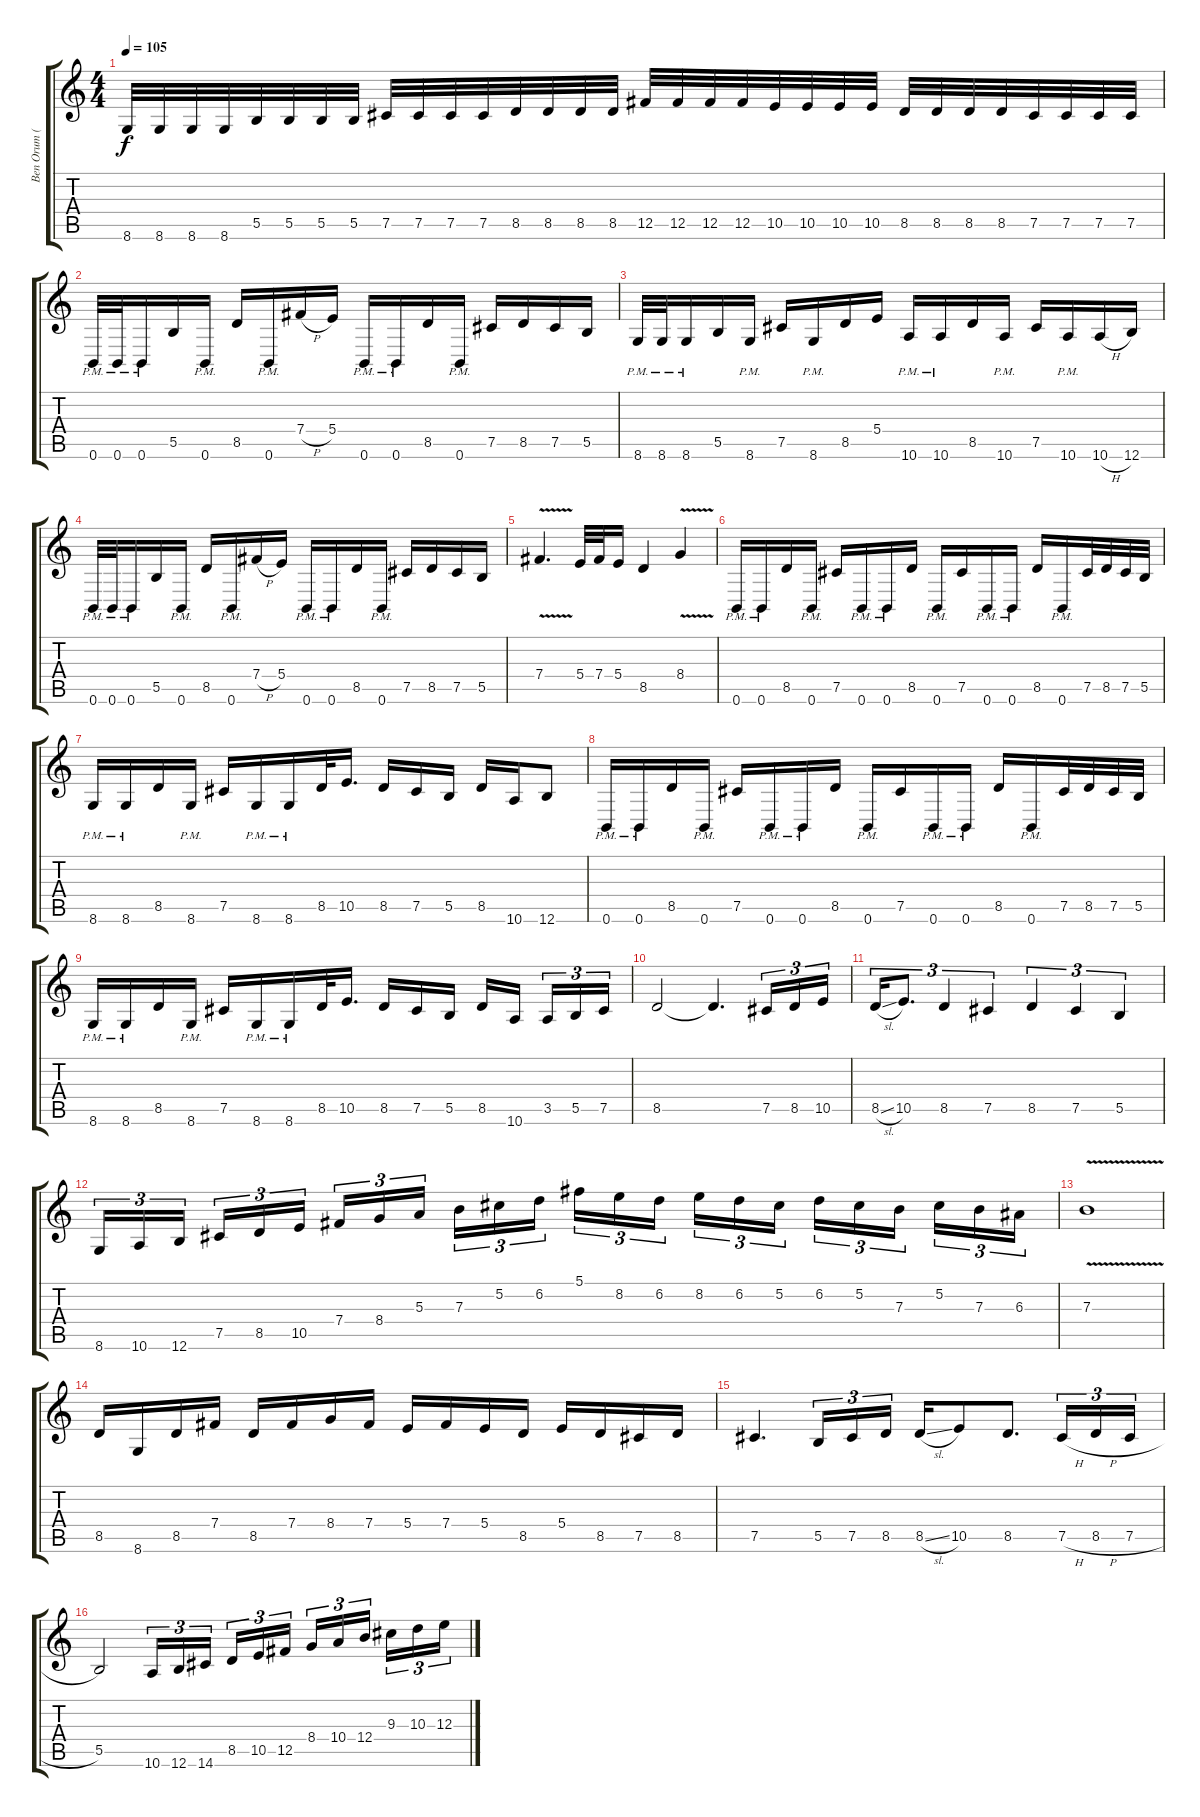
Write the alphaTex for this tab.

\track ("Ben Orum (Guitar)" "Ben Orum (") {instrument distortionguitar}
\staff {score tabs}
\tuning (Db4 Ab3 E3 B2 Gb2 B1) {hide}
\ts (4 4)
\tempo 105
\clef g2
\ks c
8.6.32{dy f} 8.6.32 8.6.32 8.6.32 5.5.32 5.5.32 5.5.32 5.5.32 7.5.32 7.5.32 7.5.32 7.5.32 8.5.32 8.5.32 8.5.32 8.5.32 12.5.32 12.5.32 12.5.32 12.5.32 10.5.32 10.5.32 10.5.32 10.5.32 8.5.32 8.5.32 8.5.32 8.5.32 7.5.32 7.5.32 7.5.32 7.5.32 |
0.6{pm}.32 0.6{pm}.32 0.6{pm}.16 5.5.16 0.6{pm}.16 8.5.16 0.6{pm}.16 7.4{h}.16 5.4.16 0.6{pm}.16 0.6{pm}.16 8.5.16 0.6{pm}.16 7.5.16 8.5.16 7.5.16 5.5.16 |
8.6{pm}.32 8.6{pm}.32 8.6{pm}.16 5.5.16 8.6{pm}.16 7.5.16 8.6{pm}.16 8.5.16 5.4.16 10.6{pm}.16 10.6{pm}.16 8.5.16 10.6{pm}.16 7.5.16 10.6{pm}.16 10.6{h}.16 12.6.16 |
0.6{pm}.32 0.6{pm}.32 0.6{pm}.16 5.5.16 0.6{pm}.16 8.5.16 0.6{pm}.16 7.4{h}.16 5.4.16 0.6{pm}.16 0.6{pm}.16 8.5.16 0.6{pm}.16 7.5.16 8.5.16 7.5.16 5.5.16 |
7.4{v}.4{d} 5.4.32 7.4.32 5.4.16 8.5.4 8.4{v}.4 |
0.6{pm}.16 0.6{pm}.16 8.5.16 0.6{pm}.16 7.5.16 0.6{pm}.16 0.6{pm}.16 8.5.16 0.6{pm}.16 7.5.16 0.6{pm}.16 0.6{pm}.16 8.5.16 0.6{pm}.16 7.5.32 8.5.32 7.5.32 5.5.32 |
8.6{pm}.16 8.6{pm}.16 8.5.16 8.6{pm}.16 7.5.16 8.6{pm}.16 8.6{pm}.16 8.5.32 10.5.16{d} 8.5.16 7.5.16 5.5.16 8.5.16 10.6.16 12.6.8 |
0.6{pm}.16 0.6{pm}.16 8.5.16 0.6{pm}.16 7.5.16 0.6{pm}.16 0.6{pm}.16 8.5.16 0.6{pm}.16 7.5.16 0.6{pm}.16 0.6{pm}.16 8.5.16 0.6{pm}.16 7.5.32 8.5.32 7.5.32 5.5.32 |
8.6{pm}.16 8.6{pm}.16 8.5.16 8.6{pm}.16 7.5.16 8.6{pm}.16 8.6{pm}.16 8.5.32 10.5.16{d} 8.5.16 7.5.16 5.5.16 8.5.16 10.6.16{beam splitsecondary} 3.5.16{tu (3 2)} 5.5.16{tu (3 2)} 7.5.16{tu (3 2)} |
8.5.2 8.5{t}.4{d} 7.5.16{tu (3 2)} 8.5.16{tu (3 2)} 10.5.16{tu (3 2)} |
8.5{sl}.16{tu (3 2)} 10.5.8{d tu (3 2)} 8.5.4{tu (3 2)} 7.5.4{tu (3 2)} 8.5.4{tu (3 2)} 7.5.4{tu (3 2)} 5.5.4{tu (3 2)} |
8.6.16{tu (3 2)} 10.6.16{tu (3 2)} 12.6.16{tu (3 2) beam splitsecondary} 7.5.16{tu (3 2)} 8.5.16{tu (3 2)} 10.5.16{tu (3 2)} 7.4.16{tu (3 2)} 8.4.16{tu (3 2)} 5.3.16{tu (3 2) beam splitsecondary} 7.3.16{tu (3 2)} 5.2.16{tu (3 2)} 6.2.16{tu (3 2)} 5.1.16{tu (3 2)} 8.2.16{tu (3 2)} 6.2.16{tu (3 2) beam splitsecondary} 8.2.16{tu (3 2)} 6.2.16{tu (3 2)} 5.2.16{tu (3 2)} 6.2.16{tu (3 2)} 5.2.16{tu (3 2)} 7.3.16{tu (3 2) beam splitsecondary} 5.2.16{tu (3 2)} 7.3.16{tu (3 2)} 6.3.16{tu (3 2)} |
7.3{v}.1 |
8.5.16 8.6.16 8.5.16 7.4.16 8.5.16 7.4.16 8.4.16 7.4.16 5.4.16 7.4.16 5.4.16 8.5.16 5.4.16 8.5.16 7.5.16 8.5.16 |
7.5.4{d} 5.5.16{tu (3 2)} 7.5.16{tu (3 2)} 8.5.16{tu (3 2)} 8.5{sl}.16 10.5.8 8.5.8{d} 7.5{h}.16{tu (3 2)} 8.5{h}.16{tu (3 2)} 7.5{h}.16{tu (3 2)} |
5.5.2 10.6.16{tu (3 2)} 12.6.16{tu (3 2)} 14.6.16{tu (3 2) beam splitsecondary} 8.5.16{tu (3 2)} 10.5.16{tu (3 2)} 12.5.16{tu (3 2)} 8.4.16{tu (3 2)} 10.4.16{tu (3 2)} 12.4.16{tu (3 2) beam splitsecondary} 9.3.16{tu (3 2)} 10.3.16{tu (3 2)} 12.3.16{tu (3 2)}
